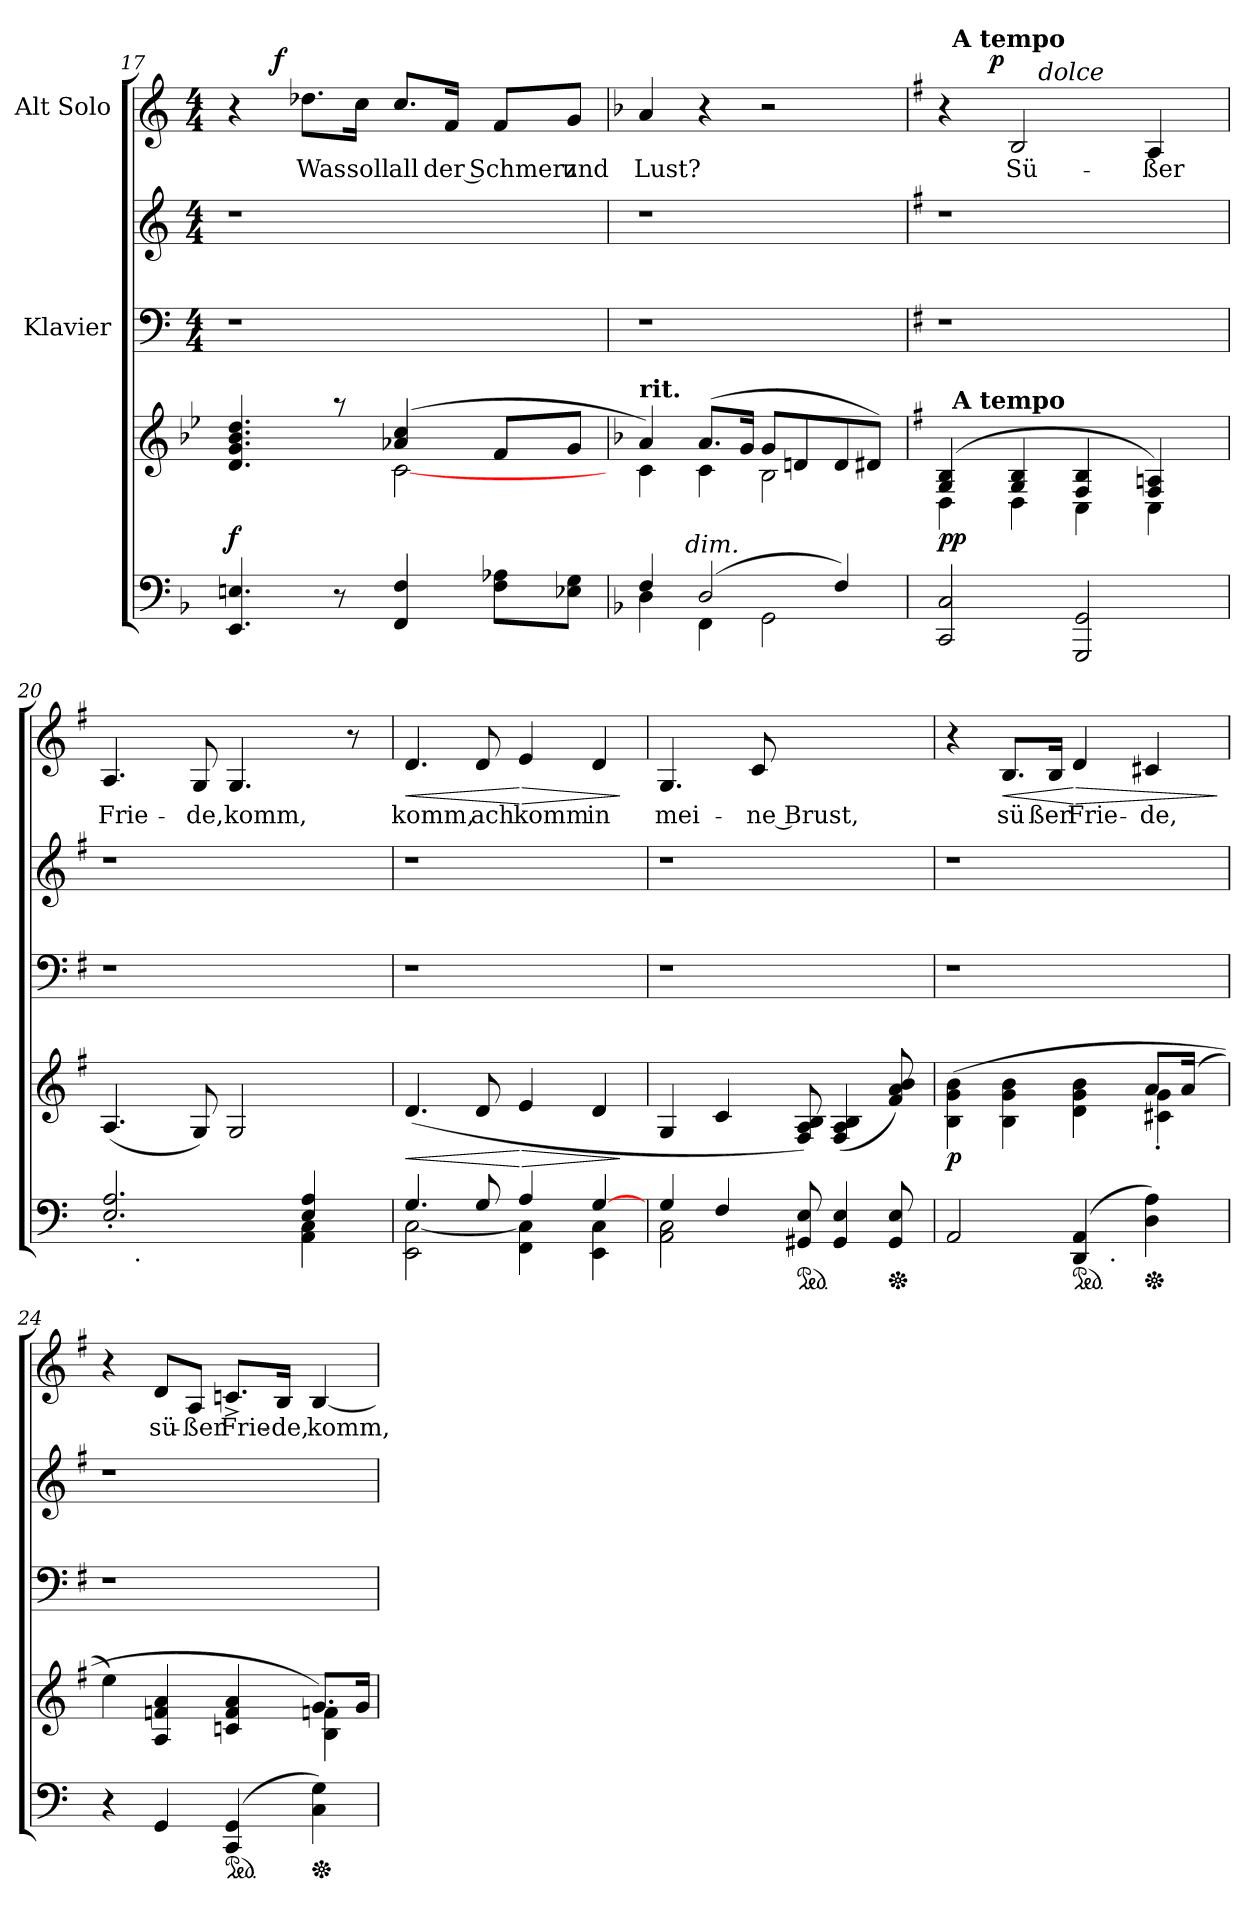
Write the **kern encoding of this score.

**kern	**kern	**dynam	**kern	**kern	**kern	**text	**dynam
*part4	*part3	*part3	*part2	*part2	*part1	*part1	*part1
*staff5	*staff4	*staff4	*staff3	*staff2	*staff1	*staff1	*staff1
*	*	*	*I"Klavier	*	*I"Alt Solo	*	*
*clefF4	*clefG2	*	*clefF4	*clefG2	*clefG2	*	*
*	*ITrd-3c-5	*	*ITrd-3c-5	*ITrd-3c-5	*ITrd-3c-5	*	*
*k[b-]	*k[b-e-a-]	*	*k[b-]	*k[b-]	*k[b-]	*	*
*F:	*E-:	*	*F:	*F:	*F:	*	*
*	*	*	*M4/4	*M4/4	*M4/4	*	*
=17	=17	=17	=17	=17	=17	=17	=17
*	*^	*	*	*	*	*	*
!	!	!	!LO:DY:b	!	!	!	!	!
*	*	*	*	*	*	*^	*	*
4.EE/ 4.En/	4.g/ 4.cc/ 4.ee-/ 4.gg/	2ryy	f	1r	1r	4r	8ryy	.	.
.	.	.	.	.	.	.	32ryy	.	.
!	!	!	!	!	!	!	!	!	!LO:DY:a
.	.	.	.	.	.	.	2ryy	.	f
!	!	!	!	!	!	!	!	!LO:LY:b	!
.	.	.	.	.	.	8.gg-X\L	.	Was	.
8r	8raa	.	.	.	.	.	.	.	.
!	!	!	!	!	!	!	!	!LO:LY:b	!
.	.	.	.	.	.	16ff\Jk	.	soll	.
!	!	!	!	!	!	!	!	!LO:LY:b	!
4FF/ 4F/	(4dd-X/ 4ff/	[<2f\	.	.	.	8.ff/L	.	all	.
.	.	.	.	.	.	.	4ryy	.	.
!	!	!	!	!	!	!	!	!LO:LY:b	!
.	.	.	.	.	.	16b-/Jk	.	der Schmerz	.
8F\ 8A-X\L	8b-/L	.	.	.	.	8b-/L	.	.	.
!	!	!	!	!	!	!	!	!LO:LY:b	!
8E-X\ 8G\J	8cc/J	.	.	.	.	8cc/J	.	und	.
.	.	.	.	.	.	.	16.ryy	.	.
*	*	*	*	*	*	*v	*v	*	*
=18	=18	=18	=18	=18	=18	=18	=18	=18
*	*k[b-e-]	*	*	*	*	*k[b-e-]	*	*
*	*B-:	*	*	*	*	*B-:	*	*
*^	*	*	*	*	*	*^	*	*
!	!	!LO:TX:a:B:t=rit.	!	!	!	!	!	!	!	!
!	!	!	!	!	!	!	!	!	!LO:LY:b	!
*	*^	*	*	*	*	*	*v	*v	*	*
4F/	4D\	8..ryy	4dd/)	4f\	.	1r	1r	4dd/	Lust?	.
!	!	!LO:TX:a:i:t=dim.	!	!	!	!	!	!	!	!
.	.	2ryy	.	.	.	.	.	.	.	.
(2D/	4FF\	.	(>8.dd/L	4f\	.	.	.	4r	.	.
.	.	.	16cc/Jk	.	.	.	.	.	.	.
.	2GG\	.	8cc/L	2e-\	.	.	.	2r	.	.
.	.	.	8gn/	.	.	.	.	.	.	.
.	.	4ryy	.	.	.	.	.	.	.	.
4F/)	.	.	8g/	.	.	.	.	.	.	.
.	.	.	8g#X/J)	.	.	.	.	.	.	.
.	.	32ryy	.	.	.	.	.	.	.	.
*v	*v	*v	*	*	*	*	*	*	*	*
*	*v	*v	*	*	*	*	*	*
!!LO:LB:g=z
=19	=19	=19	=19	=19	=19	=19	=19
*k[]	*k[]	*	*k[]	*k[]	*k[]	*	*
*C:	*C:	*	*C:	*C:	*C:	*	*
*^	*^	*	*	*	*	*	*
*	*^	*	*	*	*	*	*	*	*
!LO:TX:b:t=.	!	!	!	!	!	!	!	!	!	!
!	!	!	!	!	!LO:DY:b	!	!	!	!	!
*	*	*	*	*^	*	*	*	*^	*	*
*	*	*	*	*	*	*	*	*	*	*^	*	*
*v	*v	*v	*	*	*	*	*	*	*	*	*^	*	*
2CC/ 2C/	(4c/ 4e/	4G\	32ryy	pp	1r	1r	4r	8.ryy	32ryy	4ryy	.	.
!	!	!	!	!	!	!	!	!	!LO:TX:a:B:t=A tempo	!	!	!
!	!	!	!LO:TX:a:B:t=A tempo	!	!	!	!	!	!	!	!	!
.	.	.	2ryy	.	.	.	.	.	2ryy	.	.	.
!	!	!	!	!	!	!	!	!	!	!	!	!LO:DY:a
.	.	.	.	.	.	.	.	2ryy	.	.	.	p
!	!	!	!	!	!	!	!	!	!	!	!LO:LY:b	!
.	4c/ 4e/	4G\	.	.	.	.	2e/	.	.	16.ryy	Sü-	.
!	!	!	!	!	!	!	!	!	!	!LO:TX:a:i:t=dolce	!	!
.	.	.	.	.	.	.	.	.	.	2ryy	.	.
2GGG/ 2GG/	4B/ 4e/	4F\	.	.	.	.	.	.	.	.	.	.
.	.	.	4...ryy	.	.	.	.	.	4...ryy	.	.	.
.	.	.	.	.	.	.	.	4ryy	.	.	.	.
!	!	!	!	!	!	!	!	!	!	!	!LO:LY:b	!
.	4B/ 4dn/)	4F\	.	.	.	.	4d/	.	.	.	-ßer	.
.	.	.	.	.	.	.	.	.	.	8ryy	.	.
.	.	.	.	.	.	.	.	16ryy	.	.	.	.
.	.	.	.	.	.	.	.	.	.	32ryy	.	.
=20	=20	=20	=20	=20	=20	=20	=20	=20	=20	=20	=20	=20
*^	*	*	*	*	*	*	*	*	*	*	*	*
!	!	!	!	!	!	!	!	!	!	!	!	!LO:LY:b	!
*	*^	*v	*v	*v	*	*	*	*v	*v	*v	*v	*	*
2.E/'> 2.A/'>	2.ryy	16.ryy	(4.d/	.	1r	1r	4.d/	Frie-	.
!	!	!LO:TX:b:t=.	!	!	!	!	!	!	!
.	.	2ryy	.	.	.	.	.	.	.
!	!	!	!	!	!	!	!	!LO:LY:b	!
.	.	.	8c/)	.	.	.	8c/	-de,	.
!	!	!	!	!	!	!	!	!LO:LY:b	!
.	.	.	2c/	.	.	.	4.c/	komm,	.
.	.	4ryy	.	.	.	.	.	.	.
4E/ 4A/	4AA\ 4C\	.	.	.	.	.	.	.	.
.	.	8ryy	.	.	.	.	.	.	.
.	.	.	.	.	.	.	8r	.	.
.	.	32ryy	.	.	.	.	.	.	.
=21	=21	=21	=21	=21	=21	=21	=21	=21	=21
!	!	!	!	!LO:HP:b	!	!	!	!LO:LY:b	!LO:HP:b
*	*v	*v	*	*	*	*	*	*	*
4.G/	2EE\ [<2C\	(4.g/	<	1r	1r	4.g/	komm,	<
!	!	!	!	!	!	!	!LO:LY:b	!
8G/	.	8g/	.	.	.	8g/	ach	.
!	!	!	!LO:HP:n=1:b	!	!	!	!LO:LY:b	!LO:HP:n=1:b
4A/	4FF\ 4C\]	4a/	[ >	.	.	4a/	komm	[ >
!	!	!	!	!	!	!	!LO:LY:b	!
[>4G/	4EE\ 4C\	4g/	.	.	.	4g/	in	.
*v	*v	*	*	*	*	*	*	*
.	.	]	.	.	.	.	]
=22	=22	=22	=22	=22	=22	=22	=22
*^	*	*	*	*	*	*	*
*	*^	*	*	*	*	*	*	*
*	*	*^	*	*	*	*	*	*	*
!	!	!	!	!	!	!	!	!	!LO:LY:b	!
4...ryy	2AA\ 2C\	4G/	2ryy	4c/	.	1r	1r	4.c/	mei-	.
.	.	4F/	.	4f/	.	.	.	.	.	.
!	!	!	!	!	!	!	!	!	!LO:LY:b	!
.	.	.	.	.	.	.	.	8f/	-ne Brust,	.
2ryy	.	.	.	.	.	.	.	.	.	.
*ped	*	*	*	*	*	*	*	*	*	*
.	2ryy	8GG#X/ 8E/	8ryy	8B/ 8d/ 8e/)	.	.	.	2ryy	.	.
.	.	4ryy	4GG#/ 4E/	(4B/ 4d/ 4e/	.	.	.	.	.	.
*Xped	*	*	*	*	*	*	*	*	*	*
.	.	8ryy	8GG#/ 8E/	8b/ 8dd/ 8ee/)	.	.	.	.	.	.
32ryy	.	.	.	.	.	.	.	.	.	.
*v	*v	*v	*v	*	*	*	*	*	*	*
=23	=23	=23	=23	=23	=23	=23	=23
*	*^	*	*	*	*	*	*
!	!	!	!LO:DY:b	!	!	!	!	!
*^	*	*	*	*	*	*	*	*
2AA/	2ryy	2.ryy	(>4e\ 4cc\ 4ee\	p	1r	1r	4r	.	.
!	!	!	!	!	!	!	!	!LO:LY:b	!LO:HP:b
.	.	.	4e\ 4cc\ 4ee\	.	.	.	8.e/L	sü	<
!	!	!	!	!	!	!	!	!LO:LY:b	!
.	.	.	.	.	.	.	16e/Jk	ßer	.
*ped	*	*	*	*	*	*	*	*	*
!	!	!	!	!	!	!	!	!LO:LY:b	!LO:HP:n=1:b
(4DD/ 4AA/	8ryy	.	4g\ 4cc\ 4ee\	.	.	.	4g/	Frie-	[ >
!	!LO:TX:b:t=.	!	!	!	!	!	!	!	!
.	4.ryy	.	.	.	.	.	.	.	.
*Xped	*	*	*	*	*	*	*	*	*
!	!	!	!	!	!	!	!	!LO:LY:b	!
4D\ 4A\)	.	(8dd/L	4f#X\'< 4cc\'<	.	.	.	4f#X/	-de,	.
.	.	(16dd/Jk	.	.	.	.	.	.	.
.	.	16ryy	.	.	.	.	.	.	.
*	*	*v	*v	*	*	*	*	*	*
.	.	.	.	.	.	.	.	]
!!LO:LB:g=z
=24	=24	=24	=24	=24	=24	=24	=24	=24
*	*	*^	*	*	*	*	*	*
!LO:TX:b:t=.	!	!	!	!	!	!	!	!	!
*v	*v	*	*	*	*	*	*	*	*
4r	4ryy	4aa\)	.	1r	1r	4r	.	.
!	!	!	!	!	!	!	!LO:LY:b	!
4GG/	4d/ 4b-X/ 4dd/	2ryy	.	.	.	8g/L	sü-	.
!	!	!	!	!	!	!	!LO:LY:b	!
.	.	.	.	.	.	8d/J	-ßer	.
*ped	*	*	*	*	*	*	*	*
!	!	!	!	!	!	!	!LO:LY:b	!
(4CC/ 4GG/	4fn/ 4b-/ 4dd/	.	.	.	.	8.fn^</L	Frie-	.
!	!	!	!	!	!	!	!LO:LY:b	!
.	.	.	.	.	.	16e/Jk	-de,	.
*Xped	*	*	*	*	*	*	*	*
!	!	!	!	!	!	!	!LO:LY:b	!
4C\ 4G\)	8.cc/L)	4e\ 4b-X\	.	.	.	[<4e/	komm,	.
.	16cc/Jk	.	.	.	.	.	.	.
*	*v	*v	*	*	*	*	*	*
=	=	=	=	=	=	=	=
*-	*-	*-	*-	*-	*-	*-	*-
